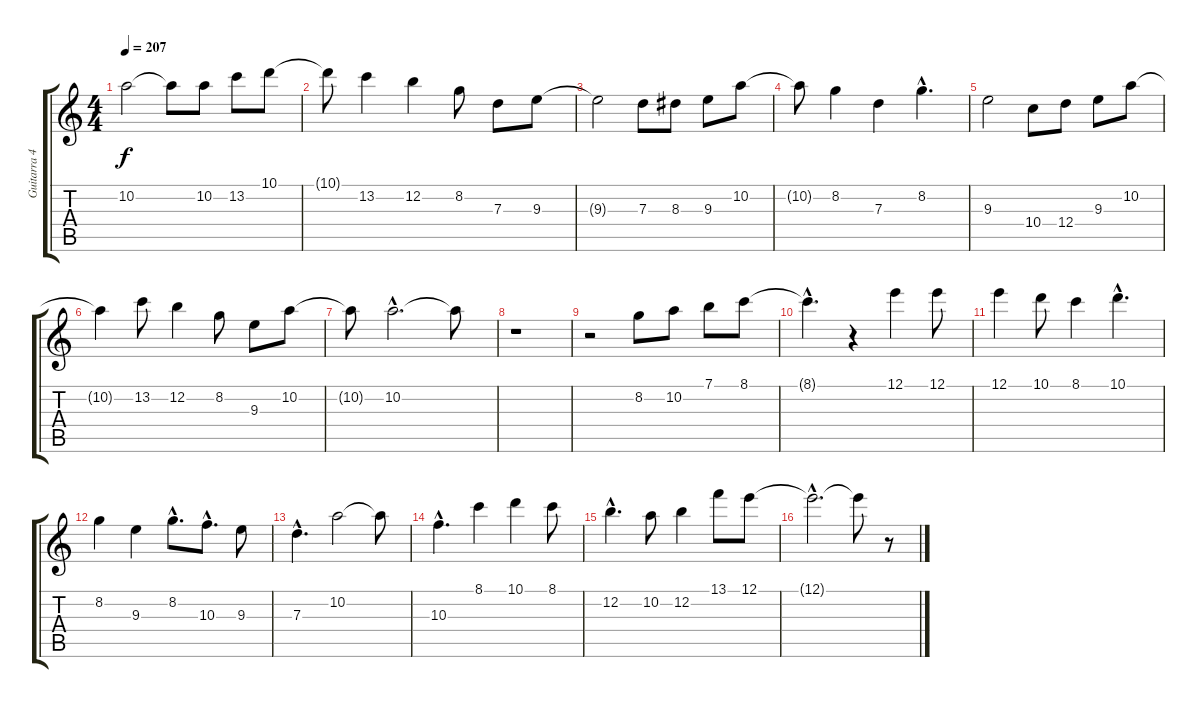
\track ("Guitarra 4" "Guitarra 4") {instrument overdrivenguitar}
\staff {score tabs}
\tuning (E4 B3 G3 D3 A2 E2) {hide}
\ts (4 4)
\tempo 207
\clef g2
\ks c
10.2.2{dy f} 10.2{t}.8 10.2.8 13.2.8 10.1.8 |
10.1{t}.8 13.2.4 12.2.4 8.2.8 7.3.8 9.3.8 |
9.3{t}.2 7.3.8 8.3.8 9.3.8 10.2.8 |
10.2{t}.8 8.2.4 7.3.4 8.2{hac}.4{d} |
9.3.2 10.4.8 12.4.8 9.3.8 10.2.8 |
10.2{t}.4 13.2.8 12.2.4 8.2.8 9.3.8 10.2.8 |
10.2{t}.8 10.2{hac}.2{d} 10.2{t}.8 |
r.1 |
r.2 8.2.8 10.2.8 7.1.8 8.1.8 |
8.1{hac t}.4{d} r.4 12.1.4 12.1.8 |
12.1.4 10.1.8 8.1.4 10.1{hac}.4{d} |
8.2.4 9.3.4 8.2{hac}.8{d} 10.3{hac}.8{d} 9.3.8 |
7.3{hac}.4{d} 10.2.2 10.2{t}.8 |
10.3{hac}.4{d} 8.1.4 10.1.4 8.1.8 |
12.2{hac}.4{d} 10.2.8 12.2.4 13.1.8 12.1.8 |
12.1{hac t}.2{d} 12.1{t}.8 r.8
